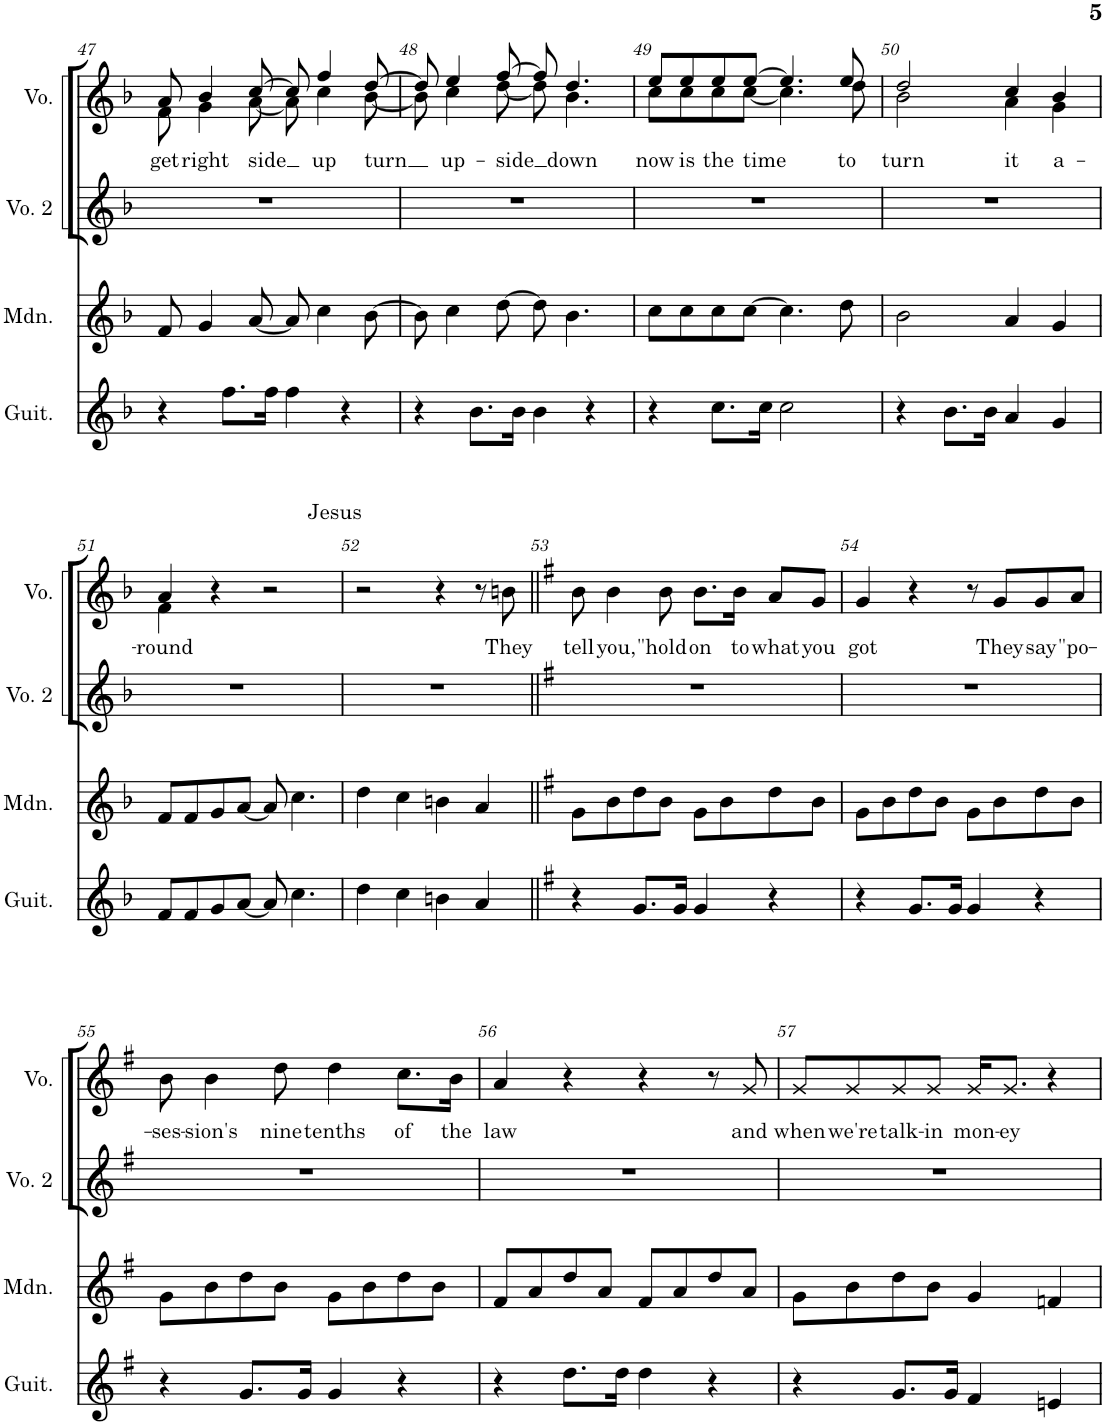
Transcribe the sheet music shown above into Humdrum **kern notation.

**kern	**kern	**kern	**kern	**text
*part4	*part3	*part2	*part1	*part1
*staff4	*staff3	*staff2	*staff1	*staff1
*I"Guitar	*I"Mandolin	*I"Voice 2	*I"Voice	*
*I'Guit.	*I'Mdn.	*I'Vo. 2	*I'Vo.	*
!!LO:PB:g=z
*clefG2	*clefG2	*clefG2	*clefG2	*
*Trd7c12	*	*	*	*
*k[b-]	*k[b-]	*k[b-]	*k[b-]	*
*M4/4	*M4/4	*M4/4	*M4/4	*
=47	=47	=47	=47	=47
!	!	!	!	!LO:LY:b
*	*	*	*^	*
4r	8f/	1r	8f\	8a/	get
!	!	!	!	!	!LO:LY:b
.	4g/	.	4g\	4b-/	right
8.ff\L	.	.	.	.	.
!	!	!	!	!	!LO:LY:b
.	[8a/	.	[8a\	[8cc/	side
16ff\Jk	.	.	.	.	.
4ff\	8a/]	.	8a\]	8cc/]	.
!	!	!	!	!	!LO:LY:b
.	4cc\	.	4cc\	4ff/	up
4r	.	.	.	.	.
!	!	!	!	!	!LO:LY:b
.	[8b-\	.	[8b-\	[8dd/	turn
=48	=48	=48	=48	=48	=48
4r	8b-\]	1r	8b-\]	8dd/]	.
!	!	!	!	!	!LO:LY:b
.	4cc\	.	4cc\	4ee/	up-
8.b-\L	.	.	.	.	.
!	!	!	!	!	!LO:LY:b
.	[8dd\	.	[8dd\	[8ff/	-side
16b-\Jk	.	.	.	.	.
4b-\	8dd\]	.	8dd\]	8ff/]	.
!	!	!	!	!	!LO:LY:b
.	4.b-\	.	4.b-\	4.dd/	down
4r	.	.	.	.	.
=49	=49	=49	=49	=49	=49
!	!	!	!	!	!LO:LY:b
4r	8cc\L	1r	8cc\L	8ee/L	now
!	!	!	!	!	!LO:LY:b
.	8cc\	.	8cc\	8ee/	is
!	!	!	!	!	!LO:LY:b
8.cc\L	8cc\	.	8cc\	8ee/	the
!	!	!	!	!	!LO:LY:b
.	[8cc\J	.	[8cc\J	[8ee/J	time
16cc\Jk	.	.	.	.	.
2cc\	4.cc\]	.	4.cc\]	4.ee/]	.
!	!	!	!	!	!LO:LY:b
.	8dd\	.	8dd\	8ee/	to
=50	=50	=50	=50	=50	=50
!	!	!	!	!	!LO:LY:b
4r	2b-\	1r	2b-\	2dd/	turn
8.b-\L	.	.	.	.	.
16b-\Jk	.	.	.	.	.
!	!	!	!	!	!LO:LY:b
4a/	4a/	.	4a\	4cc/	it
!	!	!	!	!	!LO:LY:b
4g/	4g/	.	4g\	4b-/	a-
!!LO:LB:g=z	!!
=51	=51	=51	=51	=51	=51
!	!	!	!	!	!LO:LY:b
8f/L	8f/L	1r	4f\	4a/	-round
8f/	8f/	.	.	.	.
8g/	8g/	.	4r	4ryy	.
[8a/J	[8a/J	.	.	.	.
8a/]	8a/]	.	2r	2ryy	.
4.cc\	4.cc\	.	.	.	.
*	*	*	*v	*v	*
=52	=52	=52	=52	=52
4dd\	4dd\	1r	2r	.
4cc\	4cc\	.	.	.
4bn\	4bn\	.	4r	.
4a/	4a/	.	8r	.
!	!	!	!LO:TX:a:t=Jesus	!
!	!	!	!	!LO:LY:b
.	.	.	8bn\	They
=53||	=53||	=53||	=53||	=53||
*k[f#]	*k[f#]	*k[f#]	*k[f#]	*
!	!	!	!	!LO:LY:b
4r	8g\L	1r	8b\	tell
!	!	!	!	!LO:LY:b
.	8b\	.	4b\	you,
8.g/L	8dd\	.	.	.
!	!	!	!	!LO:LY:b
.	8b\J	.	8b\	"hold
16g/Jk	.	.	.	.
!	!	!	!	!LO:LY:b
4g/	8g\L	.	8.b\L	on
.	8b\	.	.	.
!	!	!	!	!LO:LY:b
.	.	.	16b\Jk	to
!	!	!	!	!LO:LY:b
4r	8dd\	.	8a/L	what
!	!	!	!	!LO:LY:b
.	8b\J	.	8g/J	you
=54	=54	=54	=54	=54
!	!	!	!	!LO:LY:b
4r	8g\L	1r	4g/	got
.	8b\	.	.	.
8.g/L	8dd\	.	4r	.
.	8b\J	.	.	.
16g/Jk	.	.	.	.
4g/	8g\L	.	8r	.
!	!	!	!	!LO:LY:b
.	8b\	.	8g/L	They
!	!	!	!	!LO:LY:b
4r	8dd\	.	8g/	say
!	!	!	!	!LO:LY:b
.	8b\J	.	8a/J	"po-
!!LO:LB:g=z
=55	=55	=55	=55	=55
!	!	!	!	!LO:LY:b
4r	8g\L	1r	8b\	-ses-
!	!	!	!	!LO:LY:b
.	8b\	.	4b\	-sion's
8.g/L	8dd\	.	.	.
!	!	!	!	!LO:LY:b
.	8b\J	.	8dd\	nine
16g/Jk	.	.	.	.
!	!	!	!	!LO:LY:b
4g/	8g\L	.	4dd\	tenths
.	8b\	.	.	.
!	!	!	!	!LO:LY:b
4r	8dd\	.	8.cc\L	of
.	8b\J	.	.	.
!	!	!	!	!LO:LY:b
.	.	.	16b\Jk	the
=56	=56	=56	=56	=56
!	!	!	!	!LO:LY:b
4r	8f#/L	1r	4a/	law
.	8a/	.	.	.
8.dd\L	8dd/	.	4r	.
.	8a/J	.	.	.
16dd\Jk	.	.	.	.
4dd\	8f#/L	.	4r	.
.	8a/	.	.	.
4r	8dd/	.	8r	.
!	!	!	!	!LO:LY:b
.	8a/J	.	8g/	and
=57	=57	=57	=57	=57
!	!	!	!	!LO:LY:b
4r	8g\L	1r	8g/L	when
!	!	!	!	!LO:LY:b
.	8b\	.	8g/	we're
!	!	!	!	!LO:LY:b
8.g/L	8dd\	.	8g/	talk-
!	!	!	!	!LO:LY:b
.	8b\J	.	8g/J	-in
16g/Jk	.	.	.	.
!	!	!	!	!LO:LY:b
4f#/	4g/	.	16g/KL	mon-
!	!	!	!	!LO:LY:b
.	.	.	8.g/J	-ey
4en/	4fn/	.	4r	.
=	=	=	=	=
*-	*-	*-	*-	*-
